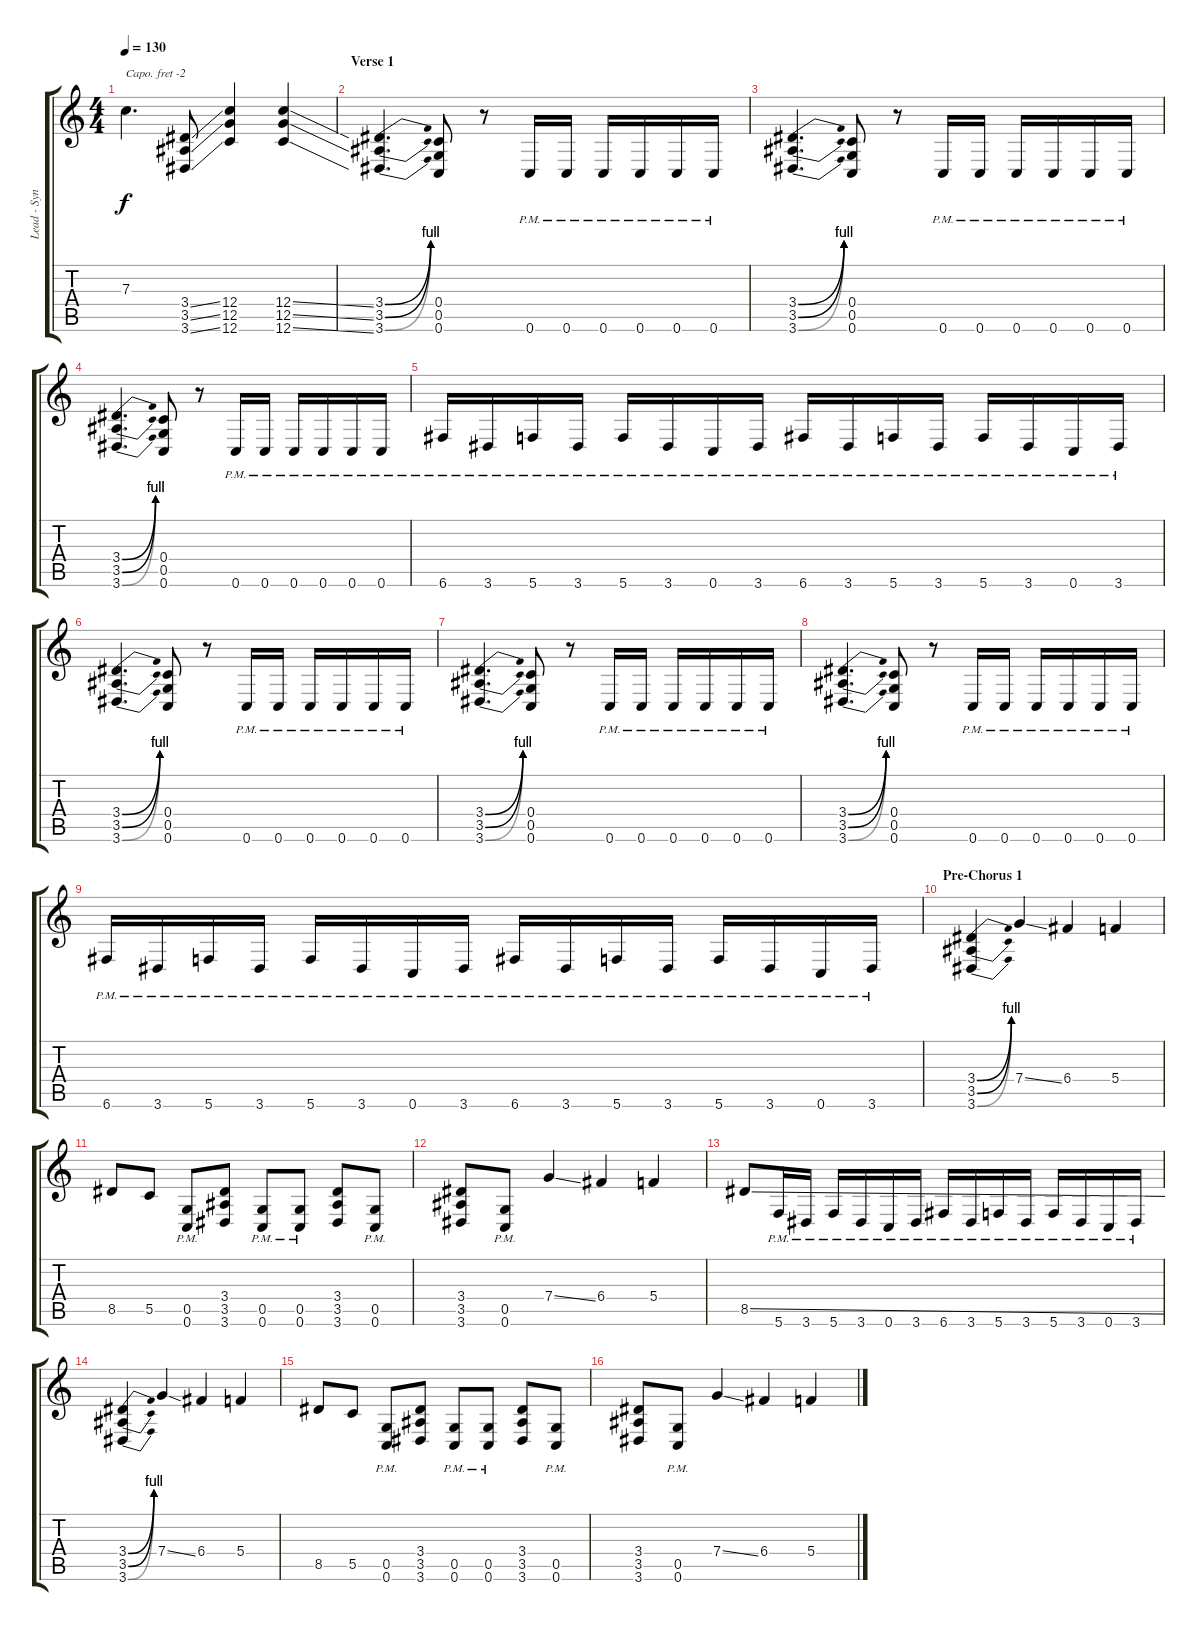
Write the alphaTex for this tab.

\track ("Lead - Synyster Gates" "Lead - Syn") {instrument distortionguitar}
\staff {score tabs}
\capo -2
\tuning (E4 B3 G3 D3 A2 D2) {hide}
\ts (4 4)
\tempo 130
\clef g2
\ks c
7.3{t}.4{d dy f} (3.4{ss} 3.5{ss} 3.6{ss}).8 (12.4 12.5 12.6).4 (12.4{ss} 12.5{ss} 12.6{ss}).4 |
\section ("" "Verse 1")
(3.4{be (bend 0 0 60 4)} 3.5{be (bend 0 0 60 4)} 3.6{be (bend 0 0 60 4)}).4{d} (0.4 0.5 0.6).8 r.8 0.6{pm}.16 0.6{pm}.16 0.6{pm}.16 0.6{pm}.16 0.6{pm}.16 0.6{pm}.16 |
(3.4{be (bend 0 0 60 4)} 3.5{be (bend 0 0 60 4)} 3.6{be (bend 0 0 60 4)}).4{d} (0.4 0.5 0.6).8 r.8 0.6{pm}.16 0.6{pm}.16 0.6{pm}.16 0.6{pm}.16 0.6{pm}.16 0.6{pm}.16 |
(3.4{be (bend 0 0 60 4)} 3.5{be (bend 0 0 60 4)} 3.6{be (bend 0 0 60 4)}).4{d} (0.4 0.5 0.6).8 r.8 0.6{pm}.16 0.6{pm}.16 0.6{pm}.16 0.6{pm}.16 0.6{pm}.16 0.6{pm}.16 |
6.6{pm}.16 3.6{pm}.16 5.6{pm}.16 3.6{pm}.16 5.6{pm}.16 3.6{pm}.16 0.6{pm}.16 3.6{pm}.16 6.6{pm}.16 3.6{pm}.16 5.6{pm}.16 3.6{pm}.16 5.6{pm}.16 3.6{pm}.16 0.6{pm}.16 3.6{pm}.16 |
(3.4{be (bend 0 0 60 4)} 3.5{be (bend 0 0 60 4)} 3.6{be (bend 0 0 60 4)}).4{d} (0.4 0.5 0.6).8 r.8 0.6{pm}.16 0.6{pm}.16 0.6{pm}.16 0.6{pm}.16 0.6{pm}.16 0.6{pm}.16 |
(3.4{be (bend 0 0 60 4)} 3.5{be (bend 0 0 60 4)} 3.6{be (bend 0 0 60 4)}).4{d} (0.4 0.5 0.6).8 r.8 0.6{pm}.16 0.6{pm}.16 0.6{pm}.16 0.6{pm}.16 0.6{pm}.16 0.6{pm}.16 |
(3.4{be (bend 0 0 60 4)} 3.5{be (bend 0 0 60 4)} 3.6{be (bend 0 0 60 4)}).4{d} (0.4 0.5 0.6).8 r.8 0.6{pm}.16 0.6{pm}.16 0.6{pm}.16 0.6{pm}.16 0.6{pm}.16 0.6{pm}.16 |
6.6{pm}.16 3.6{pm}.16 5.6{pm}.16 3.6{pm}.16 5.6{pm}.16 3.6{pm}.16 0.6{pm}.16 3.6{pm}.16 6.6{pm}.16 3.6{pm}.16 5.6{pm}.16 3.6{pm}.16 5.6{pm}.16 3.6{pm}.16 0.6{pm}.16 3.6{pm}.16 |
\section ("" "Pre-Chorus 1")
(3.4{be (bend 0 0 60 4)} 3.5{be (bend 0 0 60 4)} 3.6{be (bend 0 0 60 4)}).4 7.4{ss}.4 6.4.4 5.4.4 |
8.5.8 5.5.8 (0.5{pm} 0.6{pm}).8 (3.4 3.5 3.6).8 (0.5{pm} 0.6{pm}).8 (0.5{pm} 0.6{pm}).8 (3.4 3.5 3.6).8 (0.5{pm} 0.6{pm}).8 |
(3.4 3.5 3.6).8 (0.5{pm} 0.6{pm}).8 7.4{ss}.4 6.4.4 5.4.4 |
8.5{ss}.8 5.6{pm}.16 3.6{pm}.16 5.6{pm}.16 3.6{pm}.16 0.6{pm}.16 3.6{pm}.16 6.6{pm}.16 3.6{pm}.16 5.6{pm}.16 3.6{pm}.16 5.6{pm}.16 3.6{pm}.16 0.6{pm}.16 3.6{pm}.16 |
(3.4{be (bend 0 0 60 4)} 3.5{be (bend 0 0 60 4)} 3.6{be (bend 0 0 60 4)}).4 7.4{ss}.4 6.4.4 5.4.4 |
8.5.8 5.5.8 (0.5{pm} 0.6{pm}).8 (3.4 3.5 3.6).8 (0.5{pm} 0.6{pm}).8 (0.5{pm} 0.6{pm}).8 (3.4 3.5 3.6).8 (0.5{pm} 0.6{pm}).8 |
(3.4 3.5 3.6).8 (0.5{pm} 0.6{pm}).8 7.4{ss}.4 6.4.4 5.4.4
